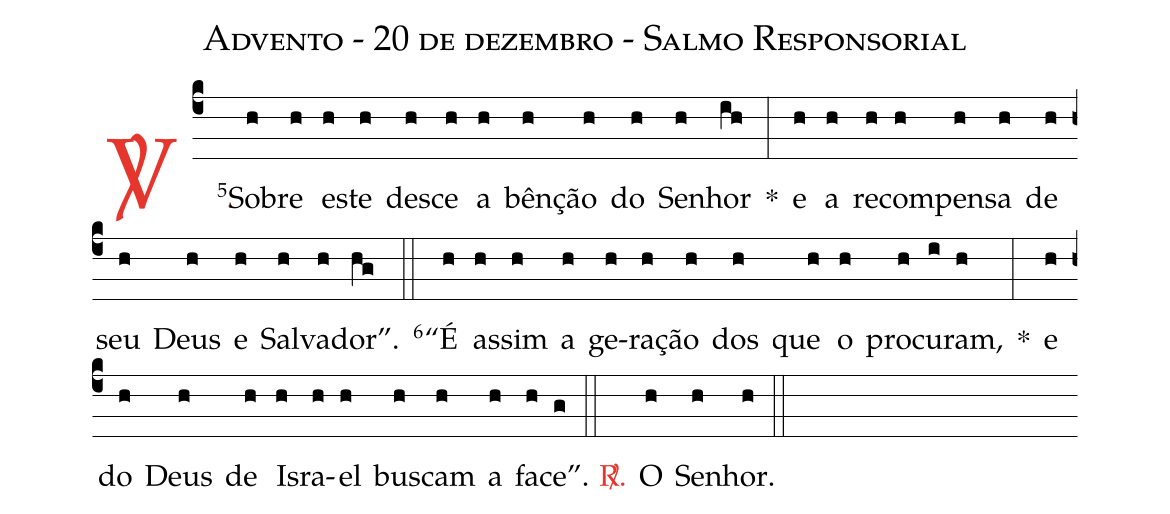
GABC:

name: Advento - 20 de dezembro - Salmo Responsorial;
%%
(c4)

<c><sp>V/</sp>.</c>() <v>\VSup{5}</v>So(h)bre(h) es(h)te(h) des(h)ce(h) a(h) bên(h)ção(h) do(h) Se(h)nhor(ih) *(:)
e(h) a(h) re(h)com(h)pen(h)sa(h) de(h) seu(h) Deus(h) e(h) Sal(h)va(h)dor''.(hg)

(::)

<v>\VSup{6}</v>``É(h) as(h)sim(h) a(h) ge(h)ra(h)ção(h) dos(h) que(h) o(h) pro(h)cu(i)ram,(h) *(:)
e(h) do(h) Deus(h) de(h) Is(h)ra(h)el(h) bus(h)cam(h) a(h) fa(h)ce''.(g)

(::)

<c><sp>R/</sp>.</c>() O(h) Se(h)nhor.(h)

(::)
